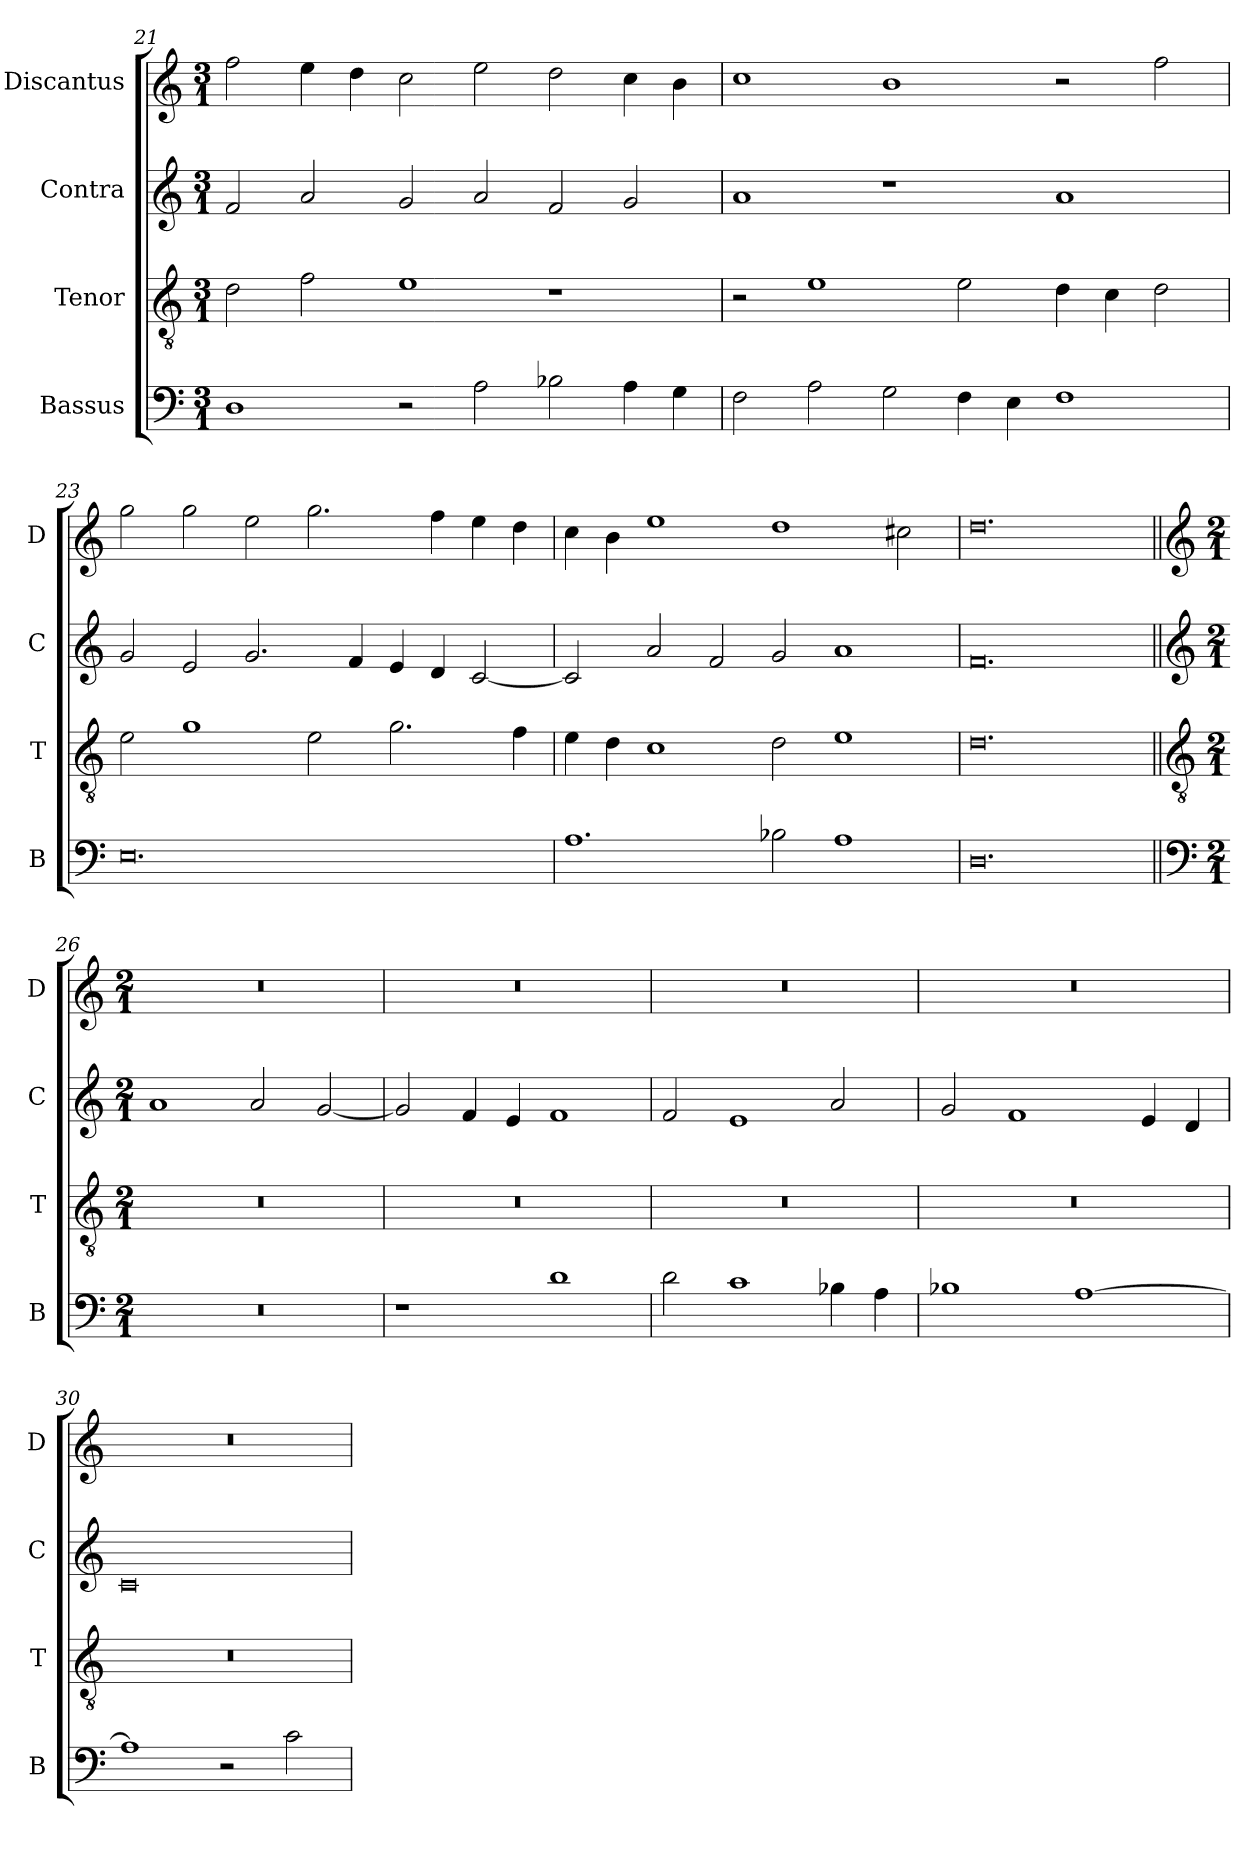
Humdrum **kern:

**kern	**kern	**kern	**kern
*part4	*part3	*part2	*part1
*staff4	*staff3	*staff2	*staff1
*I"Bassus	*I"Tenor	*I"Contra	*I"Discantus
*I'B	*I'T	*I'C	*I'D
*clefF4	*clefGv2	*clefG2	*clefG2
*k[]	*k[]	*k[]	*k[]
*M3/1	*M3/1	*M3/1	*M3/1
=21	=21	=21	=21
1D	2d\	2f/	2ff\
.	2f\	2a/	4ee\
.	.	.	4dd\
2r	1e	2g/	2cc\
2A\	.	2a/	2ee\
2B-X\	1r	2f/	2dd\
4A\	.	2g/	4cc\
4G\	.	.	4b\
=22	=22	=22	=22
2F\	2r	1a	1cc
2A\	1e	.	.
2G\	.	1r	1b
4F\	2e\	.	.
4E\	.	.	.
1F	4d\	1a	2r
.	4c\	.	.
.	2d\	.	2ff\
=23	=23	=23	=23
0.E	2e\	2g/	2gg\
.	1g	2e/	2gg\
.	.	2.g/	2ee\
.	2e\	.	2.gg\
.	.	4f/	.
.	2.g\	4e/	.
.	.	4d/	4ff\
.	.	[2c/	4ee\
.	4f\	.	4dd\
=24	=24	=24	=24
1.A	4e\	2c/]	4cc\
.	4d\	.	4b\
.	1c	2a/	1ee
.	.	2f/	.
2B-X\	2d\	2g/	1dd
1A	1e	1a	.
.	.	.	2cc#X\
=25	=25	=25	=25
0.D	0.d	0.f	0.dd
!!LO:LB:g=z
=26||	=26||	=26||	=26||
*clefF4	*clefGv2	*clefG2	*clefG2
*k[]	*k[]	*k[]	*k[]
*M2/1	*M2/1	*M2/1	*M2/1
0r	0r	1a	0r
.	.	2a/	.
.	.	[2g/	.
=27	=27	=27	=27
1r	0r	2g/]	0r
.	.	4f/	.
.	.	4e/	.
1d	.	1f	.
=28	=28	=28	=28
2d\	0r	2f/	0r
1c	.	1e	.
4B-X\	.	2a/	.
4A\	.	.	.
=29	=29	=29	=29
1B-X	0r	2g/	0r
.	.	1f	.
[1A	.	.	.
.	.	4e/	.
.	.	4d/	.
=30	=30	=30	=30
1A]	0r	0c	0r
2r	.	.	.
2c\	.	.	.
=	=	=	=
*-	*-	*-	*-
